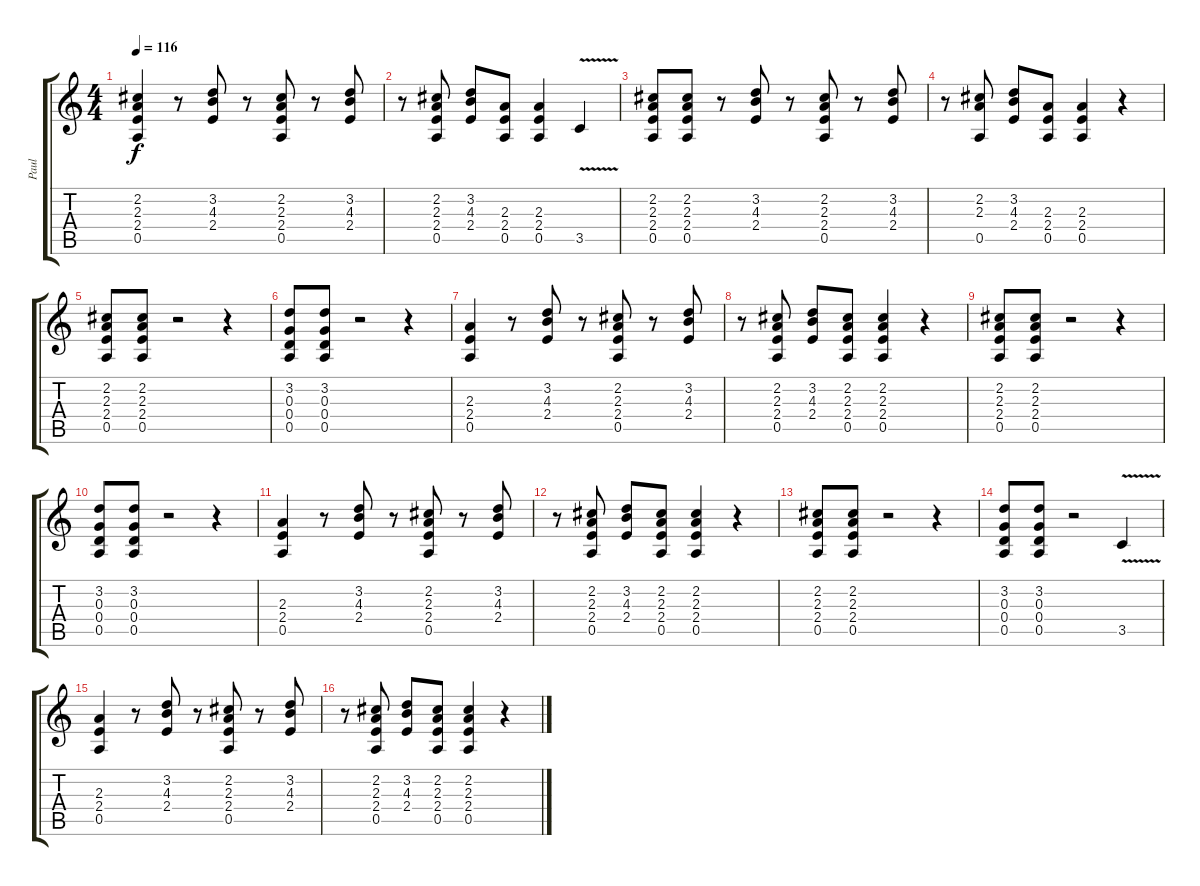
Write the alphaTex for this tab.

\track ("Paul" "Paul") {instrument distortionguitar}
\staff {score tabs}
\tuning (E4 B3 G3 D3 A2 E2) {hide}
\ts (4 4)
\tempo 116
\clef g2
\ks c
(2.2 2.3 2.4 0.5).4{dy f} r.8 (3.2 4.3 2.4).8 r.8 (2.2 2.3 2.4 0.5).8 r.8 (3.2 4.3 2.4).8 |
r.8 (2.2 2.3 2.4 0.5).8 (3.2 4.3 2.4).8 (2.3 2.4 0.5).8 (2.3 2.4 0.5).4 3.5{v}.4 |
(2.2 2.3 2.4 0.5).8 (2.2 2.3 2.4 0.5).8 r.8 (3.2 4.3 2.4).8 r.8 (2.2 2.3 2.4 0.5).8 r.8 (3.2 4.3 2.4).8 |
r.8 (2.2 2.3 0.5).8 (3.2 4.3 2.4).8 (2.3 2.4 0.5).8 (2.3 2.4 0.5).4 r.4 |
(2.2 2.3 2.4 0.5).8 (2.2 2.3 2.4 0.5).8 r.2 r.4 |
(3.2 0.3 0.4 0.5).8 (3.2 0.3 0.4 0.5).8 r.2 r.4 |
(2.3 2.4 0.5).4 r.8 (3.2 4.3 2.4).8 r.8 (2.2 2.3 2.4 0.5).8 r.8 (3.2 4.3 2.4).8 |
r.8 (2.2 2.3 2.4 0.5).8 (3.2 4.3 2.4).8 (2.2 2.3 2.4 0.5).8 (2.2 2.3 2.4 0.5).4 r.4 |
(2.2 2.3 2.4 0.5).8 (2.2 2.3 2.4 0.5).8 r.2 r.4 |
(3.2 0.3 0.4 0.5).8 (3.2 0.3 0.4 0.5).8 r.2 r.4 |
(2.3 2.4 0.5).4 r.8 (3.2 4.3 2.4).8 r.8 (2.2 2.3 2.4 0.5).8 r.8 (3.2 4.3 2.4).8 |
r.8 (2.2 2.3 2.4 0.5).8 (3.2 4.3 2.4).8 (2.2 2.3 2.4 0.5).8 (2.2 2.3 2.4 0.5).4 r.4 |
(2.2 2.3 2.4 0.5).8 (2.2 2.3 2.4 0.5).8 r.2 r.4 |
(3.2 0.3 0.4 0.5).8 (3.2 0.3 0.4 0.5).8 r.2 3.5{v}.4 |
(2.3 2.4 0.5).4 r.8 (3.2 4.3 2.4).8 r.8 (2.2 2.3 2.4 0.5).8 r.8 (3.2 4.3 2.4).8 |
r.8 (2.2 2.3 2.4 0.5).8 (3.2 4.3 2.4).8 (2.2 2.3 2.4 0.5).8 (2.2 2.3 2.4 0.5).4 r.4
